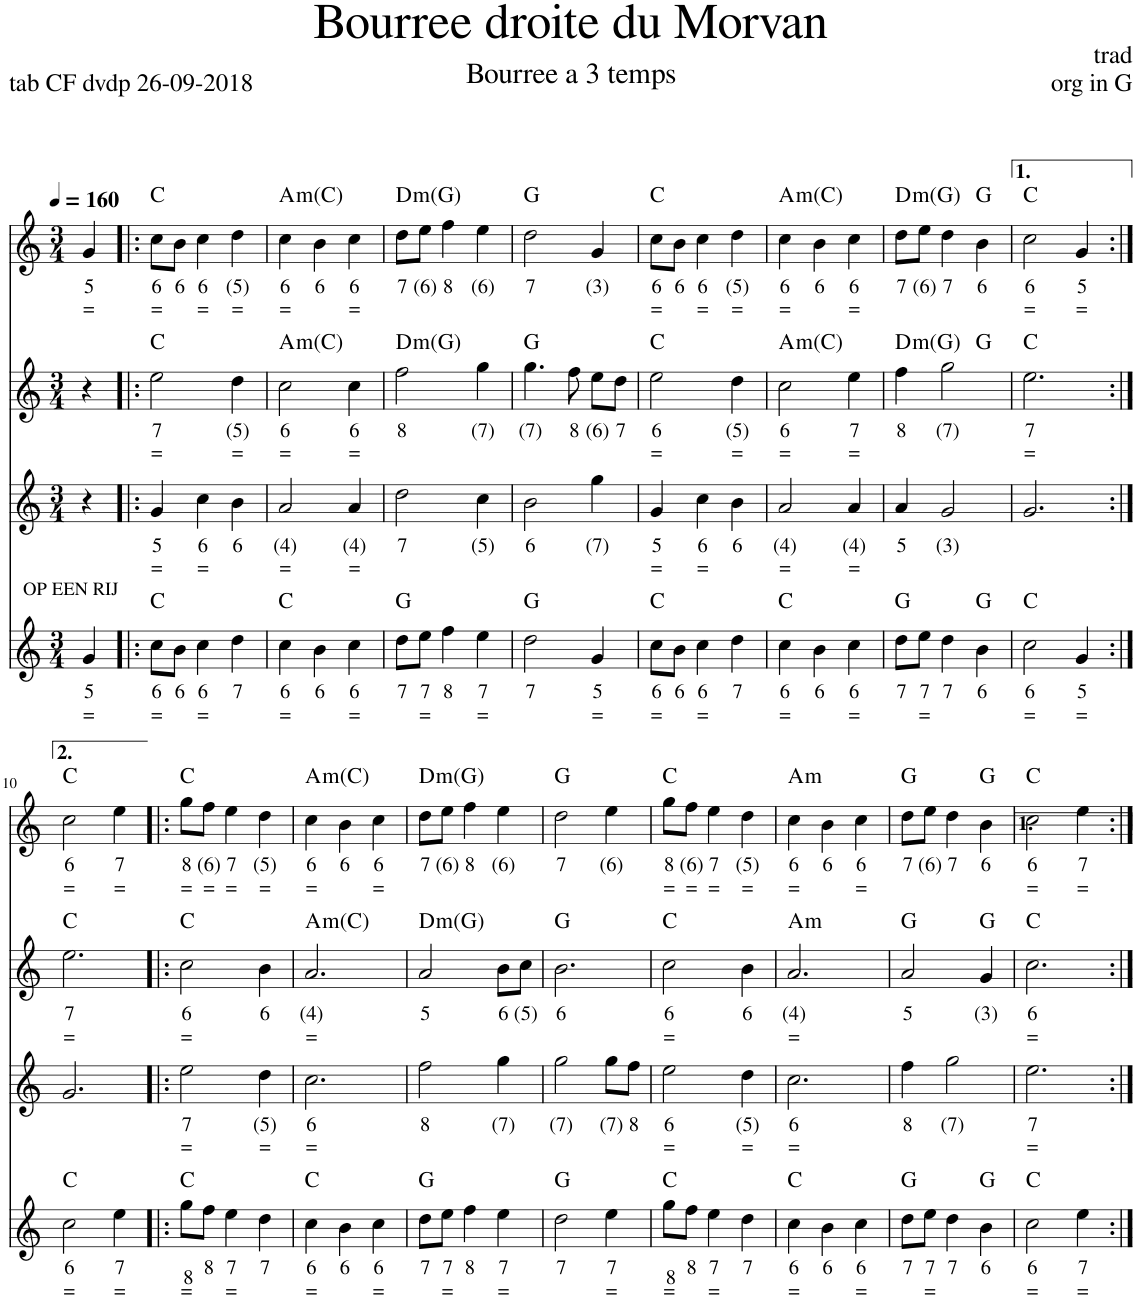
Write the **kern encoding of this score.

**kern	**text	**text	**kern	**text	**text	**kern	**text	**text	**kern	**text	**text	**harte
*part4	*part4	*part4	*part3	*part3	*part3	*part2	*part2	*part2	*part1	*part1	*part1	*part1
*staff4	*staff4	*staff4	*staff3	*staff3	*staff3	*staff2	*staff2	*staff2	*staff1	*staff1	*staff1	*
*I"Stem	*	*	*I"Stem	*	*	*I"Stem	*	*	*I"Stem	*	*	*
*clefG2	*	*	*clefG2	*	*	*clefG2	*	*	*clefG2	*	*	*
*k[]	*	*	*k[]	*	*	*k[]	*	*	*k[]	*	*	*
*M3/4	*	*	*M3/4	*	*	*M3/4	*	*	*M3/4	*	*	*
*MM160	*	*	*MM160	*	*	*MM160	*	*	*MM160	*	*	*
=1	=1	=1	=1	=1	=1	=1	=1	=1	=1	=1	=1	=1
!LO:TX:a:t=OP EEN RIJ	!	!	!	!	!	!	!	!	!	!	!	!
!	!LO:LY:b	!LO:LY:b	!	!	!	!	!	!	!	!LO:LY:b	!LO:LY:b	!
4g/	5	=	4r	.	.	4r	.	.	4g/	5	=	.
=2!|:	=2!|:	=2!|:	=2!|:	=2!|:	=2!|:	=2!|:	=2!|:	=2!|:	=2!|:	=2!|:	=2!|:	=2!|:
!	!LO:LY:b	!LO:LY:b	!	!LO:LY:b	!LO:LY:b	!	!LO:LY:b	!LO:LY:b	!	!LO:LY:b	!LO:LY:b	!
8cc\L	6	=	4g/	5	=	2ee\	7	=	8cc\L	6	=	C:maj
!	!LO:LY:b	!	!	!	!	!	!	!	!	!LO:LY:b	!	!
8b\J	6	.	.	.	.	.	.	.	8b\J	6	.	.
!	!LO:LY:b	!LO:LY:b	!	!LO:LY:b	!LO:LY:b	!	!	!	!	!LO:LY:b	!LO:LY:b	!
4cc\	6	=	4cc\	6	=	.	.	.	4cc\	6	=	.
!	!LO:LY:b	!	!	!LO:LY:b	!	!	!LO:LY:b	!LO:LY:b	!	!LO:LY:b	!LO:LY:b	!
4dd\	7	.	4b\	6	.	4dd\	(5)	=	4dd\	(5)	=	.
=3	=3	=3	=3	=3	=3	=3	=3	=3	=3	=3	=3	=3
!	!LO:LY:b	!LO:LY:b	!	!LO:LY:b	!LO:LY:b	!	!LO:LY:b	!LO:LY:b	!	!LO:LY:b	!LO:LY:b	!LO:H:kt=m
4cc\	6	=	2a/	(4)	=	2cc\	6	=	4cc\	6	=	A:min
!	!LO:LY:b	!	!	!	!	!	!	!	!	!LO:LY:b	!	!
4b\	6	.	.	.	.	.	.	.	4b\	6	.	.
!	!LO:LY:b	!LO:LY:b	!	!LO:LY:b	!LO:LY:b	!	!LO:LY:b	!LO:LY:b	!	!LO:LY:b	!LO:LY:b	!
4cc\	6	=	4a/	(4)	=	4cc\	6	=	4cc\	6	=	.
=4	=4	=4	=4	=4	=4	=4	=4	=4	=4	=4	=4	=4
!	!LO:LY:b	!	!	!LO:LY:b	!	!	!LO:LY:b	!	!	!LO:LY:b	!	!LO:H:kt=m
8dd\L	7	.	2dd\	7	.	2ff\	8	.	8dd\L	7	.	D:min
!	!LO:LY:b	!LO:LY:b	!	!	!	!	!	!	!	!LO:LY:b	!	!
8ee\J	7	=	.	.	.	.	.	.	8ee\J	(6)	.	.
!	!LO:LY:b	!	!	!	!	!	!	!	!	!LO:LY:b	!	!
4ff\	8	.	.	.	.	.	.	.	4ff\	8	.	.
!	!LO:LY:b	!LO:LY:b	!	!LO:LY:b	!	!	!LO:LY:b	!	!	!LO:LY:b	!	!
4ee\	7	=	4cc\	(5)	.	4gg\	(7)	.	4ee\	(6)	.	.
=5	=5	=5	=5	=5	=5	=5	=5	=5	=5	=5	=5	=5
!	!LO:LY:b	!	!	!LO:LY:b	!	!	!LO:LY:b	!	!	!LO:LY:b	!	!
2dd\	7	.	2b\	6	.	4.gg\	(7)	.	2dd\	7	.	G:maj
!	!	!	!	!	!	!	!LO:LY:b	!	!	!	!	!
.	.	.	.	.	.	8ff\	8	.	.	.	.	.
!	!LO:LY:b	!LO:LY:b	!	!LO:LY:b	!	!	!LO:LY:b	!	!	!LO:LY:b	!	!
4g/	5	=	4gg\	(7)	.	8ee\L	(6)	.	4g/	(3)	.	.
!	!	!	!	!	!	!	!LO:LY:b	!	!	!	!	!
.	.	.	.	.	.	8dd\J	7	.	.	.	.	.
=6	=6	=6	=6	=6	=6	=6	=6	=6	=6	=6	=6	=6
!	!LO:LY:b	!LO:LY:b	!	!LO:LY:b	!LO:LY:b	!	!LO:LY:b	!LO:LY:b	!	!LO:LY:b	!LO:LY:b	!
8cc\L	6	=	4g/	5	=	2ee\	6	=	8cc\L	6	=	C:maj
!	!LO:LY:b	!	!	!	!	!	!	!	!	!LO:LY:b	!	!
8b\J	6	.	.	.	.	.	.	.	8b\J	6	.	.
!	!LO:LY:b	!LO:LY:b	!	!LO:LY:b	!LO:LY:b	!	!	!	!	!LO:LY:b	!LO:LY:b	!
4cc\	6	=	4cc\	6	=	.	.	.	4cc\	6	=	.
!	!LO:LY:b	!	!	!LO:LY:b	!	!	!LO:LY:b	!LO:LY:b	!	!LO:LY:b	!LO:LY:b	!
4dd\	7	.	4b\	6	.	4dd\	(5)	=	4dd\	(5)	=	.
=7	=7	=7	=7	=7	=7	=7	=7	=7	=7	=7	=7	=7
!	!LO:LY:b	!LO:LY:b	!	!LO:LY:b	!LO:LY:b	!	!LO:LY:b	!LO:LY:b	!	!LO:LY:b	!LO:LY:b	!LO:H:kt=m
4cc\	6	=	2a/	(4)	=	2cc\	6	=	4cc\	6	=	A:min
!	!LO:LY:b	!	!	!	!	!	!	!	!	!LO:LY:b	!	!
4b\	6	.	.	.	.	.	.	.	4b\	6	.	.
!	!LO:LY:b	!LO:LY:b	!	!LO:LY:b	!LO:LY:b	!	!LO:LY:b	!LO:LY:b	!	!LO:LY:b	!LO:LY:b	!
4cc\	6	=	4a/	(4)	=	4ee\	7	=	4cc\	6	=	.
=8	=8	=8	=8	=8	=8	=8	=8	=8	=8	=8	=8	=8
!	!LO:LY:b	!	!	!LO:LY:b	!	!	!LO:LY:b	!	!	!LO:LY:b	!	!LO:H:kt=m
8dd\L	7	.	4a/	5	.	4ff\	8	.	8dd\L	7	.	D:min
!	!LO:LY:b	!LO:LY:b	!	!	!	!	!	!	!	!LO:LY:b	!	!
8ee\J	7	=	.	.	.	.	.	.	8ee\J	(6)	.	.
!	!LO:LY:b	!	!	!LO:LY:b	!	!	!LO:LY:b	!	!	!LO:LY:b	!	!
4dd\	7	.	2g/	(3)	.	2gg\	(7)	.	4dd\	7	.	.
!	!LO:LY:b	!	!	!	!	!	!	!	!	!LO:LY:b	!	!
4b\	6	.	.	.	.	.	.	.	4b\	6	.	G:maj
=9	=9	=9	=9	=9	=9	=9	=9	=9	=9	=9	=9	=9
!	!LO:LY:b	!LO:LY:b	!	!	!	!	!LO:LY:b	!LO:LY:b	!	!LO:LY:b	!LO:LY:b	!
2cc\	6	=	2.g/	.	.	2.ee\	7	=	2cc\	6	=	C:maj
!	!LO:LY:b	!LO:LY:b	!	!	!	!	!	!	!	!LO:LY:b	!LO:LY:b	!
4g/	5	=	.	.	.	.	.	.	4g/	5	=	.
!!LO:LB:g=z
=10:|!	=10:|!	=10:|!	=10:|!	=10:|!	=10:|!	=10:|!	=10:|!	=10:|!	=10:|!	=10:|!	=10:|!	=10:|!
!	!LO:LY:b	!LO:LY:b	!	!	!	!	!LO:LY:b	!LO:LY:b	!	!LO:LY:b	!LO:LY:b	!
2cc\	6	=	2.g/	.	.	2.ee\	7	=	2cc\	6	=	C:maj
!	!LO:LY:b	!LO:LY:b	!	!	!	!	!	!	!	!LO:LY:b	!LO:LY:b	!
4ee\	7	=	.	.	.	.	.	.	4ee\	7	=	.
=11!|:	=11!|:	=11!|:	=11!|:	=11!|:	=11!|:	=11!|:	=11!|:	=11!|:	=11!|:	=11!|:	=11!|:	=11!|:
!	!LO:LY:b	!LO:LY:b	!	!LO:LY:b	!LO:LY:b	!	!LO:LY:b	!LO:LY:b	!	!LO:LY:b	!LO:LY:b	!
8gg\L	8	=	2ee\	7	=	2cc\	6	=	8gg\L	8	=	C:maj
!	!LO:LY:b	!	!	!	!	!	!	!	!	!LO:LY:b	!LO:LY:b	!
8ff\J	8	.	.	.	.	.	.	.	8ff\J	(6)	=	.
!	!LO:LY:b	!LO:LY:b	!	!	!	!	!	!	!	!LO:LY:b	!LO:LY:b	!
4ee\	7	=	.	.	.	.	.	.	4ee\	7	=	.
!	!LO:LY:b	!	!	!LO:LY:b	!LO:LY:b	!	!LO:LY:b	!	!	!LO:LY:b	!LO:LY:b	!
4dd\	7	.	4dd\	(5)	=	4b\	6	.	4dd\	(5)	=	.
=12	=12	=12	=12	=12	=12	=12	=12	=12	=12	=12	=12	=12
!	!LO:LY:b	!LO:LY:b	!	!LO:LY:b	!LO:LY:b	!	!LO:LY:b	!LO:LY:b	!	!LO:LY:b	!LO:LY:b	!LO:H:kt=m
4cc\	6	=	2.cc\	6	=	2.a/	(4)	=	4cc\	6	=	A:min
!	!LO:LY:b	!	!	!	!	!	!	!	!	!LO:LY:b	!	!
4b\	6	.	.	.	.	.	.	.	4b\	6	.	.
!	!LO:LY:b	!LO:LY:b	!	!	!	!	!	!	!	!LO:LY:b	!LO:LY:b	!
4cc\	6	=	.	.	.	.	.	.	4cc\	6	=	.
=13	=13	=13	=13	=13	=13	=13	=13	=13	=13	=13	=13	=13
!	!LO:LY:b	!	!	!LO:LY:b	!	!	!LO:LY:b	!	!	!LO:LY:b	!	!LO:H:kt=m
8dd\L	7	.	2ff\	8	.	2a/	5	.	8dd\L	7	.	D:min
!	!LO:LY:b	!LO:LY:b	!	!	!	!	!	!	!	!LO:LY:b	!	!
8ee\J	7	=	.	.	.	.	.	.	8ee\J	(6)	.	.
!	!LO:LY:b	!	!	!	!	!	!	!	!	!LO:LY:b	!	!
4ff\	8	.	.	.	.	.	.	.	4ff\	8	.	.
!	!LO:LY:b	!LO:LY:b	!	!LO:LY:b	!	!	!LO:LY:b	!	!	!LO:LY:b	!	!
4ee\	7	=	4gg\	(7)	.	8b\L	6	.	4ee\	(6)	.	.
!	!	!	!	!	!	!	!LO:LY:b	!	!	!	!	!
.	.	.	.	.	.	8cc\J	(5)	.	.	.	.	.
=14	=14	=14	=14	=14	=14	=14	=14	=14	=14	=14	=14	=14
!	!LO:LY:b	!	!	!LO:LY:b	!	!	!LO:LY:b	!	!	!LO:LY:b	!	!
2dd\	7	.	2gg\	(7)	.	2.b\	6	.	2dd\	7	.	G:maj
!	!LO:LY:b	!LO:LY:b	!	!LO:LY:b	!	!	!	!	!	!LO:LY:b	!	!
4ee\	7	=	8gg\L	(7)	.	.	.	.	4ee\	(6)	.	.
!	!	!	!	!LO:LY:b	!	!	!	!	!	!	!	!
.	.	.	8ff\J	8	.	.	.	.	.	.	.	.
=15	=15	=15	=15	=15	=15	=15	=15	=15	=15	=15	=15	=15
!	!LO:LY:b	!LO:LY:b	!	!LO:LY:b	!LO:LY:b	!	!LO:LY:b	!LO:LY:b	!	!LO:LY:b	!LO:LY:b	!
8gg\L	8	=	2ee\	6	=	2cc\	6	=	8gg\L	8	=	C:maj
!	!LO:LY:b	!	!	!	!	!	!	!	!	!LO:LY:b	!LO:LY:b	!
8ff\J	8	.	.	.	.	.	.	.	8ff\J	(6)	=	.
!	!LO:LY:b	!LO:LY:b	!	!	!	!	!	!	!	!LO:LY:b	!LO:LY:b	!
4ee\	7	=	.	.	.	.	.	.	4ee\	7	=	.
!	!LO:LY:b	!	!	!LO:LY:b	!LO:LY:b	!	!LO:LY:b	!	!	!LO:LY:b	!LO:LY:b	!
4dd\	7	.	4dd\	(5)	=	4b\	6	.	4dd\	(5)	=	.
=16	=16	=16	=16	=16	=16	=16	=16	=16	=16	=16	=16	=16
!	!LO:LY:b	!LO:LY:b	!	!LO:LY:b	!LO:LY:b	!	!LO:LY:b	!LO:LY:b	!	!LO:LY:b	!LO:LY:b	!LO:H:kt=m
4cc\	6	=	2.cc\	6	=	2.a/	(4)	=	4cc\	6	=	A:min
!	!LO:LY:b	!	!	!	!	!	!	!	!	!LO:LY:b	!	!
4b\	6	.	.	.	.	.	.	.	4b\	6	.	.
!	!LO:LY:b	!LO:LY:b	!	!	!	!	!	!	!	!LO:LY:b	!LO:LY:b	!
4cc\	6	=	.	.	.	.	.	.	4cc\	6	=	.
=17	=17	=17	=17	=17	=17	=17	=17	=17	=17	=17	=17	=17
!	!LO:LY:b	!	!	!LO:LY:b	!	!	!LO:LY:b	!	!	!LO:LY:b	!	!
8dd\L	7	.	4ff\	8	.	2a/	5	.	8dd\L	7	.	G:maj
!	!LO:LY:b	!LO:LY:b	!	!	!	!	!	!	!	!LO:LY:b	!	!
8ee\J	7	=	.	.	.	.	.	.	8ee\J	(6)	.	.
!	!LO:LY:b	!	!	!LO:LY:b	!	!	!	!	!	!LO:LY:b	!	!
4dd\	7	.	2gg\	(7)	.	.	.	.	4dd\	7	.	.
!	!LO:LY:b	!	!	!	!	!	!LO:LY:b	!	!	!LO:LY:b	!	!
4b\	6	.	.	.	.	4g/	(3)	.	4b\	6	.	G:maj
=18	=18	=18	=18	=18	=18	=18	=18	=18	=18	=18	=18	=18
!	!LO:LY:b	!LO:LY:b	!	!LO:LY:b	!LO:LY:b	!	!LO:LY:b	!LO:LY:b	!	!LO:LY:b	!LO:LY:b	!
2cc\	6	=	2.ee\	7	=	2.cc\	6	=	2cc\	6	=	C:maj
!	!LO:LY:b	!LO:LY:b	!	!	!	!	!	!	!	!LO:LY:b	!LO:LY:b	!
4ee\	7	=	.	.	.	.	.	.	4ee\	7	=	.
=:|!	=:|!	=:|!	=:|!	=:|!	=:|!	=:|!	=:|!	=:|!	=:|!	=:|!	=:|!	=:|!
*-	*-	*-	*-	*-	*-	*-	*-	*-	*-	*-	*-	*-
